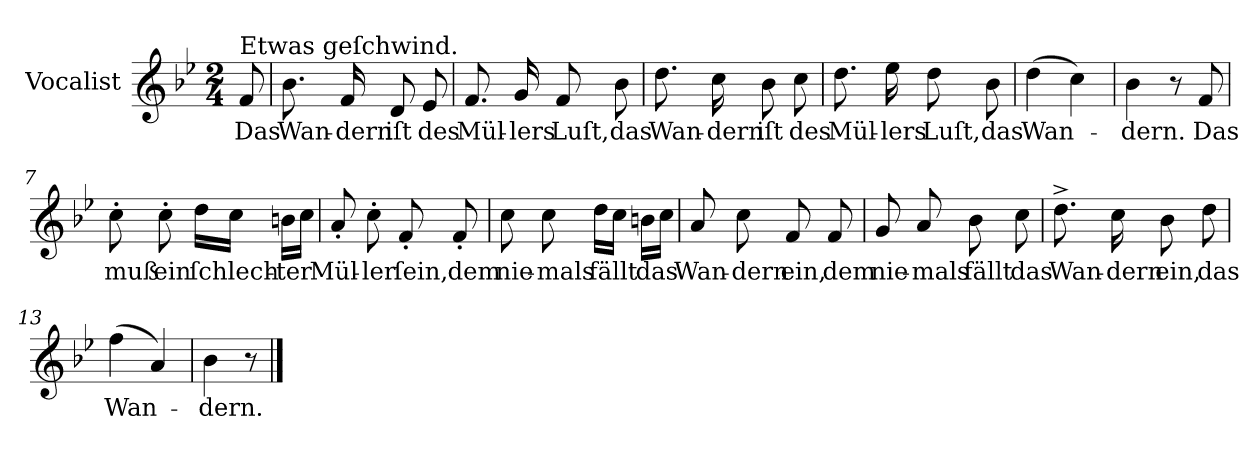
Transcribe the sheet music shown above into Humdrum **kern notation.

**kern	**text
*part1	*part1
*staff1	*staff1
*I"Vocalist	*
*clefG2	*
*k[b-e-]	*
*B-:	*
*M2/4	*
=	=
!LO:TX:a:t=Etwas geſchwind.	!
8f	Das
=1	=1
8.b-	Wan-
16f	-dern
8d	iſt
8e-	des
=2	=2
8.f	Mül-
16g	-lers
8f	Luſt,
8b-	das
=3	=3
8.dd	Wan-
16cc	-dern
8b-	iſt
8cc	des
=4	=4
8.dd	Mül-
16ee-	-lers
8dd	Luſt,
8b-	das
=5	=5
(4dd	Wan-
4cc)	.
=6	=6
4b-	-dern.
8r	.
8f	Das
=7	=7
8cc'	muß
8cc'	ein
16ddLL	ſchlech-
16ccJJ	.
16bnLL	-ter
16ccJJ	.
=8	=8
8a'	Mül-
8cc'	-ler
8f'	ſein,
8f'	dem
=9	=9
8cc	nie-
8cc	-mals
16ddLL	fällt
16ccJJ	.
16bnLL	das
16ccJJ	.
=10	=10
8a	Wan-
8cc	-dern
8f	ein,
8f	dem
=11	=11
8g	nie-
8a	-mals
8b-	fällt
8cc	das
=12	=12
8.dd^	Wan-
16cc	-dern
8b-	ein,
8dd	das
=13	=13
(4ff	Wan-
4a)	.
=14	=14
4b-	-dern.
8r	.
==	==
*-	*-
